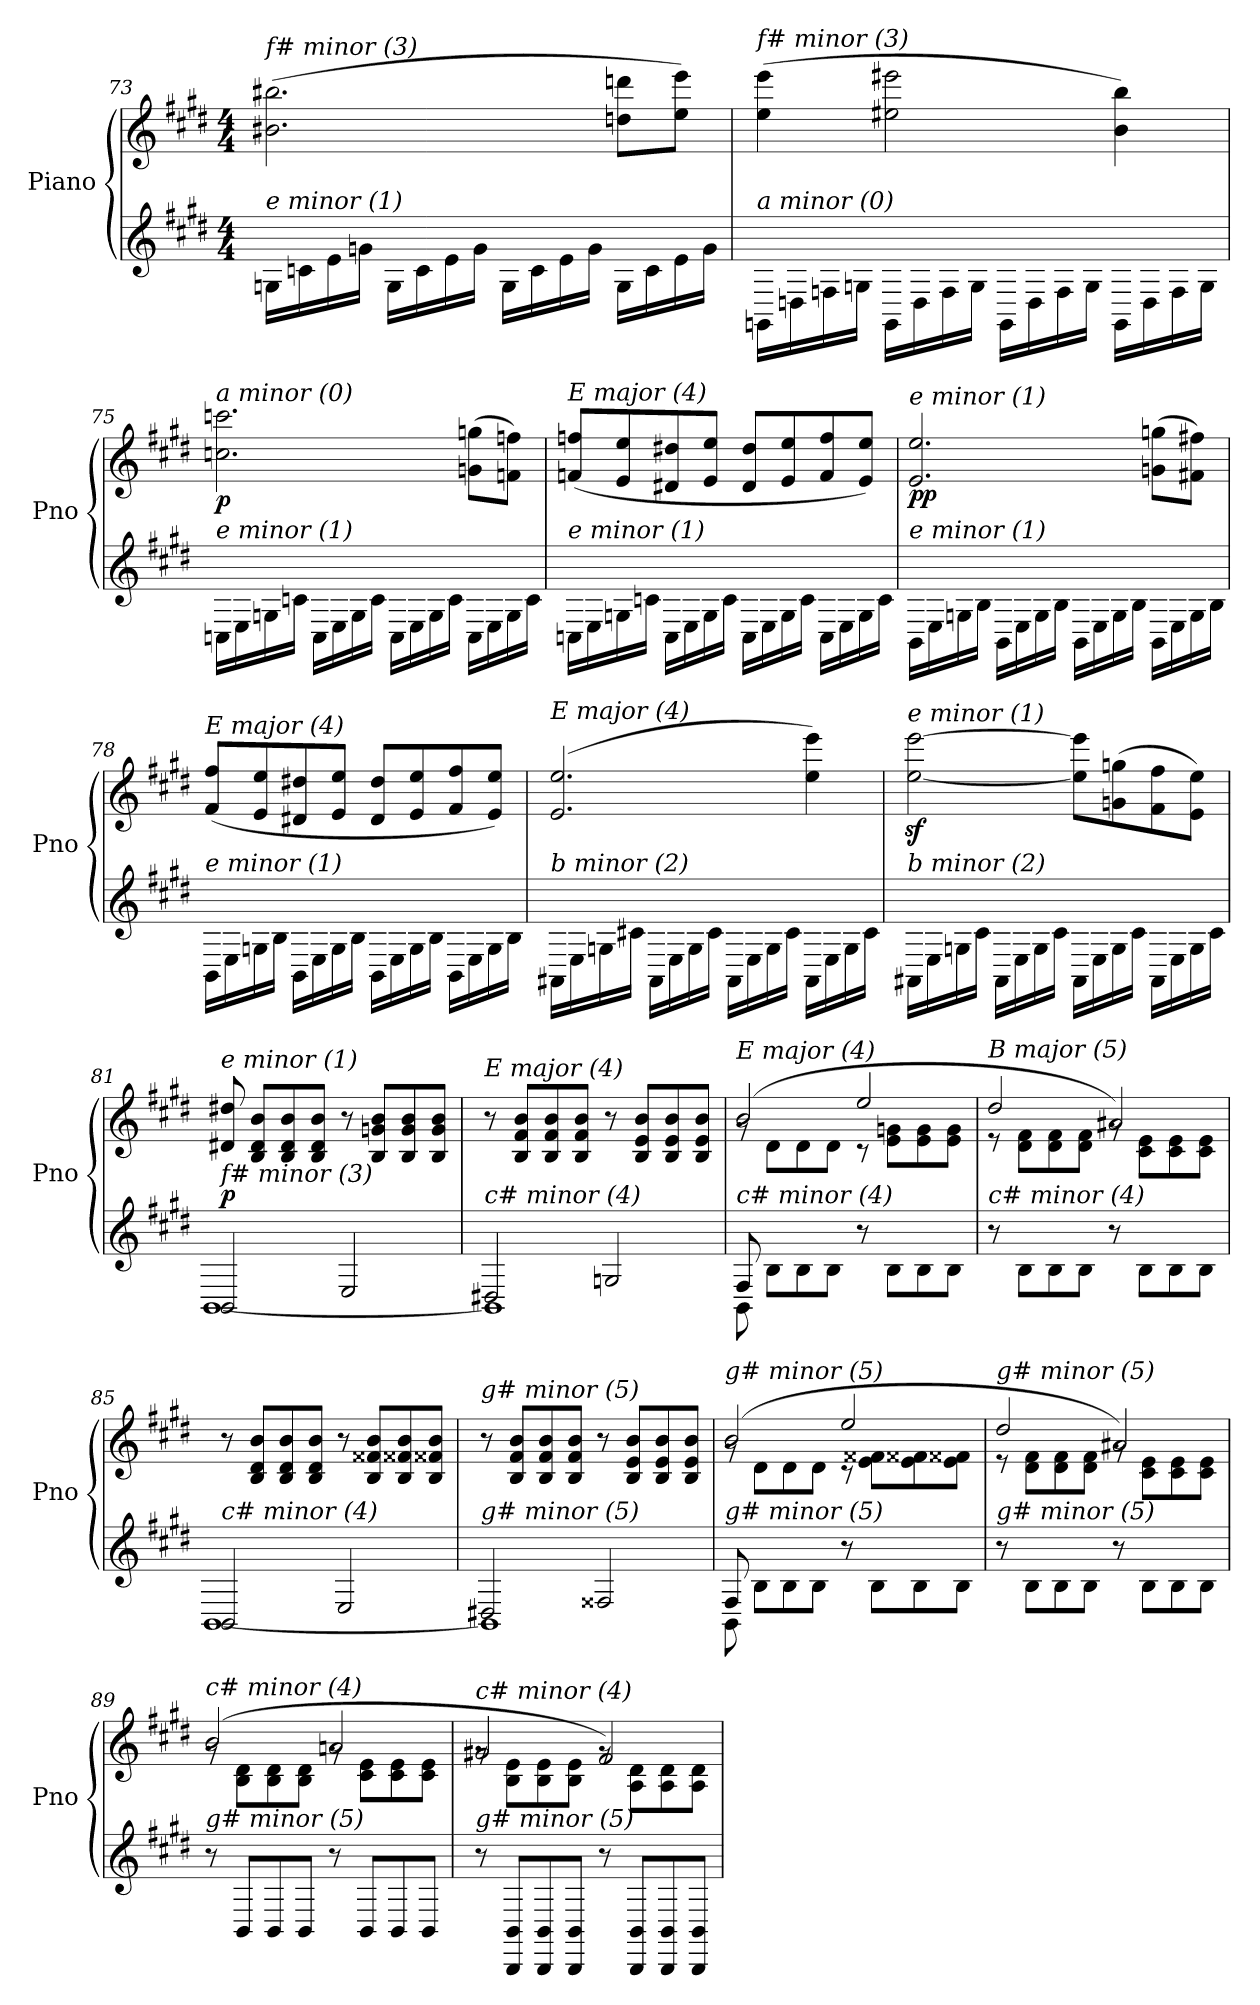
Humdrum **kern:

**kern	**kern	**dynam
*part1	*part1	*part1
*staff2	*staff1	*staff1/2
*I"Piano	*	*
*I'Pno	*	*
*clefG2	*clefG2	*
*k[f#c#g#d#]	*k[f#c#g#d#]	*
*M4/4	*M4/4	*
=73	=73	=73
!	!LO:TX:i:t=f# minor (3)	!
!LO:TX:i:t=e minor (1)	!	!
16Gn\LL	(2.b#Xi\ 2.bb#Xi\	.
16cn\	.	.
16e\	.	.
16gn\JJ	.	.
16G\LL	.	.
16c\	.	.
16e\	.	.
16g\JJ	.	.
16G\LL	.	.
16c\	.	.
16e\	.	.
16g\JJ	.	.
16G\LL	8ddn\ 8dddn\L	.
16c\	.	.
16e\	8ee\ 8eee\J)	.
16g\JJ	.	.
=74	=74	=74
!	!LO:TX:i:t=f# minor (3)	!
!LO:TX:i:t=a minor (0)	!	!
16GGn\LL	(4ee\ 4eee\	.
16Dn\	.	.
16Fn\	.	.
16Gn\JJ	.	.
!	!	!LO:DY:b
16GG\LL	2ee#Xi\ 2eee#Xi\	other-dynamics
16D\	.	.
16F\	.	.
16G\JJ	.	.
16GG\LL	.	.
16D\	.	.
16F\	.	.
16G\JJ	.	.
16GG\LL	4b\ 4bb\)	.
16D\	.	.
16F\	.	.
16G\JJ	.	.
!!LO:LB:g=z
=75	=75	=75
!	!LO:TX:i:t=a minor (0)	!
!LO:TX:i:t=e minor (1)	!	!
!	!	!LO:DY:b
16Cn\LL	2.ccn\ 2.cccn\	p
16E\	.	.
16Gn\	.	.
16cn\JJ	.	.
16C\LL	.	.
16E\	.	.
16G\	.	.
16c\JJ	.	.
16C\LL	.	.
16E\	.	.
16G\	.	.
16c\JJ	.	.
16C\LL	(8gn\ 8ggn\L	.
16E\	.	.
16G\	8fn\ 8ffn\J)	.
16c\JJ	.	.
=76	=76	=76
!	!LO:TX:i:t=E major (4)	!
!LO:TX:i:t=e minor (1)	!	!
16Cn\LL	(8fn/ 8ffn/L	.
16E\	.	.
16Gn\	8e/ 8ee/	.
16cn\JJ	.	.
16C\LL	8d#X/ 8dd#X/	.
16E\	.	.
16G\	8e/ 8ee/J	.
16c\JJ	.	.
16C\LL	8d#/ 8dd#/L	.
16E\	.	.
16G\	8e/ 8ee/	.
16c\JJ	.	.
16C\LL	8f/ 8ff/	.
16E\	.	.
16G\	8e/ 8ee/J)	.
16c\JJ	.	.
=77	=77	=77
!	!LO:TX:i:t=e minor (1)	!
!LO:TX:i:t=e minor (1)	!	!
!	!	!LO:DY:b
16BB\LL	2.e/ 2.ee/	pp
16E\	.	.
16Gn\	.	.
16B\JJ	.	.
16BB\LL	.	.
16E\	.	.
16G\	.	.
16B\JJ	.	.
16BB\LL	.	.
16E\	.	.
16G\	.	.
16B\JJ	.	.
16BB\LL	(8gn\ 8ggn\L	.
16E\	.	.
16G\	8f#X\ 8ff#X\J)	.
16B\JJ	.	.
!!LO:PB:g=z
=78	=78	=78
!	!LO:TX:i:t=E major (4)	!
!LO:TX:i:t=e minor (1)	!	!
16BB\LL	(8f#/ 8ff#/L	.
16E\	.	.
16Gn\	8e/ 8ee/	.
16B\JJ	.	.
16BB\LL	8d#X/ 8dd#X/	.
16E\	.	.
16G\	8e/ 8ee/J	.
16B\JJ	.	.
16BB\LL	8d#/ 8dd#/L	.
16E\	.	.
16G\	8e/ 8ee/	.
16B\JJ	.	.
16BB\LL	8f#/ 8ff#/	.
16E\	.	.
16G\	8e/ 8ee/J)	.
16B\JJ	.	.
=79	=79	=79
!	!LO:TX:i:t=E major (4)	!
!LO:TX:i:t=b minor (2)	!	!
16AA#X\LL	(2.e/ 2.ee/	.
16E\	.	.
16Gn\	.	.
16c#X\JJ	.	.
16AA#\LL	.	.
16E\	.	.
16G\	.	.
16c#\JJ	.	.
16AA#\LL	.	.
16E\	.	.
16G\	.	.
16c#\JJ	.	.
16AA#\LL	4ee\ 4eee\)	.
16E\	.	.
16G\	.	.
16c#\JJ	.	.
=80	=80	=80
!	!LO:TX:i:t=e minor (1)	!
!LO:TX:i:t=b minor (2)	!	!
16AA#X\LL	[2ee\z< [2eee\z<	.
16E\	.	.
16Gn\	.	.
16c#\JJ	.	.
16AA#\LL	.	.
16E\	.	.
16G\	.	.
16c#\JJ	.	.
16AA#\LL	8ee\] 8eee\]L	.
16E\	.	.
16G\	(8gn\ 8ggn\	.
16c#\JJ	.	.
16AA#\LL	8f#\ 8ff#\	.
16E\	.	.
16G\	8e\ 8ee\J)	.
16c#\JJ	.	.
!!LO:LB:g=z
=81	=81	=81
*^	*	*
!	!	!LO:TX:i:t=e minor (1)	!
!LO:TX:i:t=f# minor (3)	!	!	!
!	!	!	!LO:DY:a=2
2BB/	[1BB	8d#X/ 8dd#X/	p
.	.	8B/ 8d#/ 8b/L	.
.	.	8B/ 8d#/ 8b/	.
.	.	8B/ 8d#/ 8b/J	.
2E/	.	8r	.
.	.	8B/ 8gn/ 8b/L	.
.	.	8B/ 8g/ 8b/	.
.	.	8B/ 8g/ 8b/J	.
=82	=82	=82	=82
!	!	!LO:TX:i:t=E major (4)	!
!LO:TX:i:t=c# minor (4)	!	!	!
2D#X/	1BB]	8r	.
.	.	8B/ 8f#/ 8b/L	.
.	.	8B/ 8f#/ 8b/	.
.	.	8B/ 8f#/ 8b/J	.
2Gn/	.	8r	.
.	.	8B/ 8e/ 8b/L	.
.	.	8B/ 8e/ 8b/	.
.	.	8B/ 8e/ 8b/J	.
=83	=83	=83	=83
*	*	*^	*
*	*	*	*^	*
!	!	!LO:TX:i:t=E major (4)	!	!	!
!LO:TX:i:t=c# minor (4)	!	!	!	!	!
8F#/	8BB\	(2b/	8rg	8ryy	.
8B\L	2..ryy	.	8d#\L	2..ryy	.
8B\	.	.	8d#\	.	.
8B\J	.	.	8d#\J	.	.
8r	.	2ee/	8r	.	.
8B\L	.	.	8e\ 8gn\L	.	.
8B\	.	.	8e\ 8g\	.	.
8B\J	.	.	8e\ 8g\J	.	.
*v	*v	*	*	*	*
*	*	*v	*v	*
=84	=84	=84	=84
!	!LO:TX:i:t=B major (5)	!	!
!LO:TX:i:t=c# minor (4)	!	!	!
8r	2dd#/	8r	.
8B\L	.	8d#\ 8f#\L	.
8B\	.	8d#\ 8f#\	.
8B\J	.	8d#\ 8f#\J	.
8r	2a#X/)	8rg	.
8B\L	.	8c#\ 8e\L	.
8B\	.	8c#\ 8e\	.
8B\J	.	8c#\ 8e\J	.
=85	=85	=85	=85
*^	*	*	*
!	!	!LO:TX:i:t=g# minor (5)	!	!
!LO:TX:i:t=c# minor (4)	!	!	!	!
*	*	*v	*v	*
2BB/	[1BB	8r	.
.	.	8B/ 8d#/ 8b/L	.
.	.	8B/ 8d#/ 8b/	.
.	.	8B/ 8d#/ 8b/J	.
2E/	.	8r	.
.	.	8B/ 8f##Xi/ 8b/L	.
.	.	8B/ 8f##Xi/ 8b/	.
.	.	8B/ 8f##Xi/ 8b/J	.
!!LO:LB:g=z
=86	=86	=86	=86
!	!	!LO:TX:i:t=g# minor (5)	!
!LO:TX:i:t=g# minor (5)	!	!	!
2D#X/	1BB]	8r	.
.	.	8B/ 8f#/ 8b/L	.
.	.	8B/ 8f#/ 8b/	.
.	.	8B/ 8f#/ 8b/J	.
2F##Xi/	.	8r	.
.	.	8B/ 8e/ 8b/L	.
.	.	8B/ 8e/ 8b/	.
.	.	8B/ 8e/ 8b/J	.
=87	=87	=87	=87
*	*	*^	*
*	*	*	*^	*
!	!	!LO:TX:i:t=g# minor (5)	!	!	!
!LO:TX:i:t=g# minor (5)	!	!	!	!	!
8F#/	8BB\	(2b/	8rg	8ryy	.
8B\L	2..ryy	.	8d#\L	2..ryy	.
8B\	.	.	8d#\	.	.
8B\J	.	.	8d#\J	.	.
8r	.	2ee/	8r	.	.
8B\L	.	.	8e\ 8f##Xi\L	.	.
8B\	.	.	8e\ 8f##Xi\	.	.
8B\J	.	.	8e\ 8f##Xi\J	.	.
*v	*v	*	*	*	*
*	*	*v	*v	*
=88	=88	=88	=88
!	!LO:TX:i:t=g# minor (5)	!	!
!LO:TX:i:t=g# minor (5)	!	!	!
8r	2dd#/	8r	.
8B\L	.	8d#\ 8f#\L	.
8B\	.	8d#\ 8f#\	.
8B\J	.	8d#\ 8f#\J	.
8r	2a#X/)	8rg	.
8B\L	.	8c#\ 8e\L	.
8B\	.	8c#\ 8e\	.
8B\J	.	8c#\ 8e\J	.
=89	=89	=89	=89
!	!LO:TX:i:t=c# minor (4)	!	!
!LO:TX:i:t=g# minor (5)	!	!	!
!	!	!	!LO:DY:b
8r	(2b/	8rg	other-dynamics
8BB/L	.	8B\ 8d#\L	.
8BB/	.	8B\ 8d#\	.
8BB/J	.	8B\ 8d#\J	.
8r	2an/	8rg	.
8BB/L	.	8c#\ 8e\L	.
8BB/	.	8c#\ 8e\	.
8BB/J	.	8c#\ 8e\J	.
=90	=90	=90	=90
!	!LO:TX:i:t=c# minor (4)	!	!
!LO:TX:i:t=g# minor (5)	!	!	!
8r	2g#X/	8rg	.
8BBB/ 8BB/L	.	8B\ 8e\L	.
8BBB/ 8BB/	.	8B\ 8e\	.
8BBB/ 8BB/J	.	8B\ 8e\J	.
8r	2f#/)	8rg	.
8BBB/ 8BB/L	.	8A\ 8d#\L	.
8BBB/ 8BB/	.	8A\ 8d#\	.
8BBB/ 8BB/J	.	8A\ 8d#\J	.
*	*v	*v	*
=	=	=
*-	*-	*-
